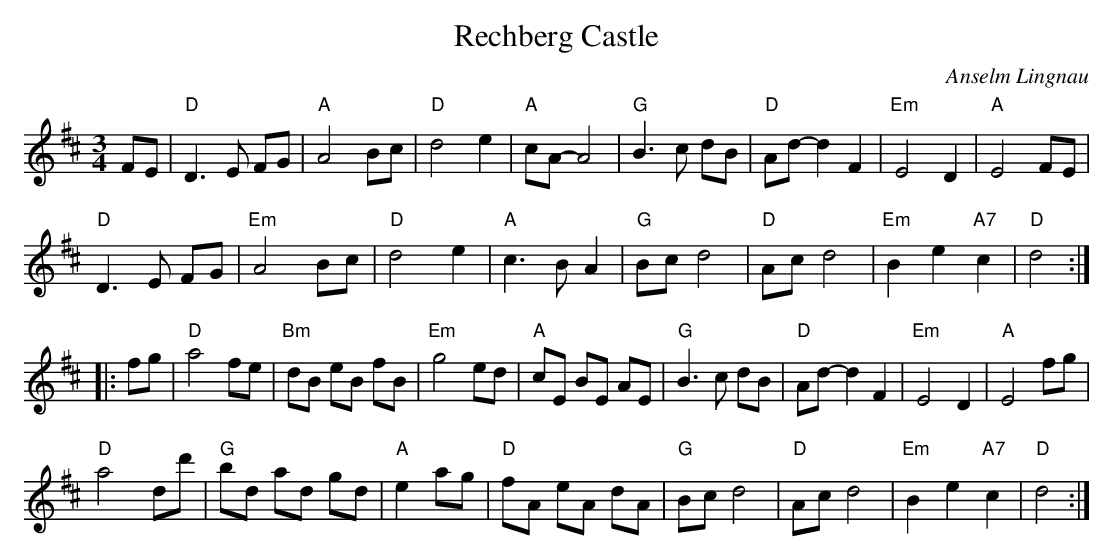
X:1
T:Rechberg Castle
C:Anselm Lingnau
M:3/4
L:1/8
K:D
FE|"D"D3E FG|"A"A4 Bc|"D"d4 e2|"A"cA-A4|\
   "G"B3c dB|"D"Ad-d2 F2|"Em"E4 D2|"A"E4 FE|
   "D"D3E FG|"Em"A4 Bc|"D"d4 e2|"A"c3B A2|\
   "G"Bc d4|"D"Ac d4|"Em"B2 e2 "A7"c2|"D"d4::
fg|"D"a4 fe|"Bm"dB eB fB|"Em"g4 ed|"A"cE BE AE|\
   "G"B3c dB|"D"Ad-d2 F2|"Em"E4 D2|"A"E4 fg|
   "D"a4 dd'|"G"bd ad gd|"A"e2 ag|"D"fA eA dA|\
   "G"Bc d4|"D"Ac d4|"Em"B2 e2 "A7"c2|"D"d4:|
